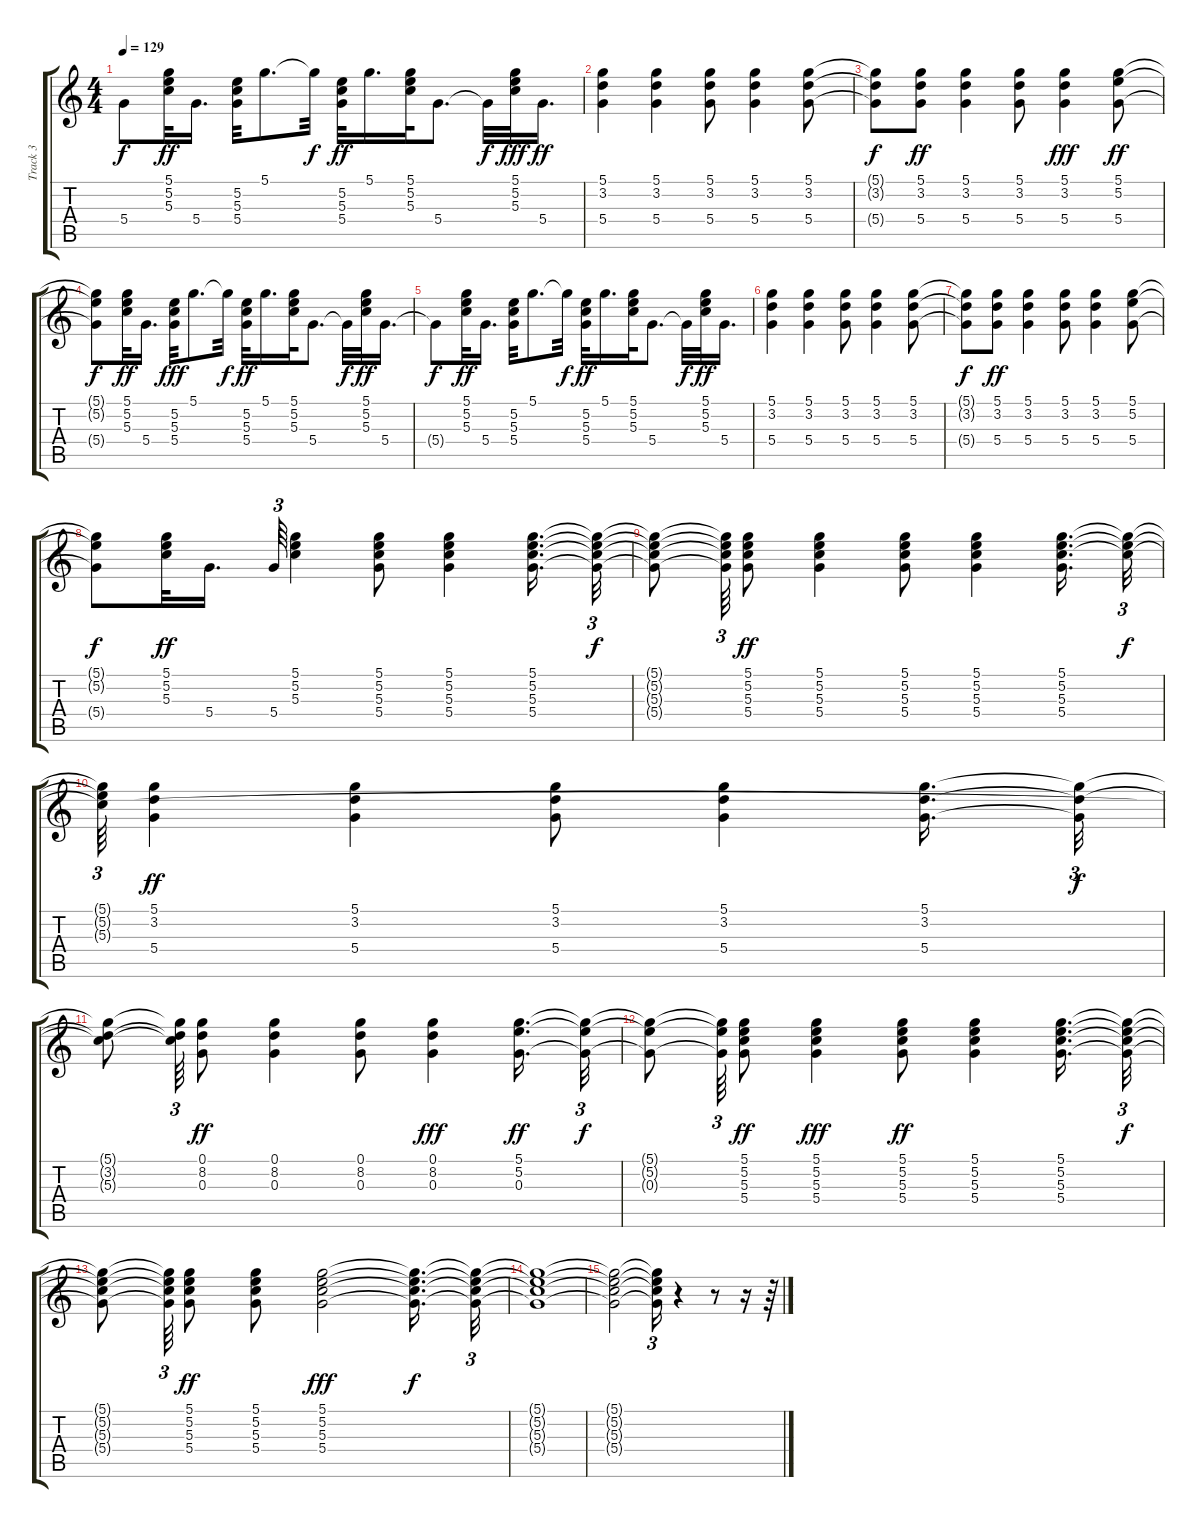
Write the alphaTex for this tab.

\track ("Track 3" "Track 3") {instrument acousticguitarsteel}
\staff {score tabs}
\tuning (D4 B3 G3 D3 G2 D2) {hide}
\ts (4 4)
\tempo 129
\clef g2
\ks c
5.4{t}.8{dy f} (5.1 5.2 5.3).32{dy ff} 5.4.16{d} (5.2 5.3 5.4).32 5.1.8{d} 5.1{t}.32{dy f} (5.2 5.3 5.4).32{dy ff} 5.1.16{d} (5.1 5.2 5.3).32 5.4.8{d} 5.4{t}.32{dy f} (5.1 5.2 5.3).32{dy fff} 5.4.16{d dy ff} |
(5.1 3.2 5.4).4 (5.1 3.2 5.4).4 (5.1 3.2 5.4).8 (5.1 3.2 5.4).4 (5.1 3.2 5.4).8 |
(5.1{t} 3.2{t} 5.4{t}).8{dy f} (5.1 3.2 5.4).8{dy ff} (5.1 3.2 5.4).4 (5.1 3.2 5.4).8 (5.1 3.2 5.4).4{dy fff} (5.1 5.2 5.4).8{dy ff} |
(5.1{t} 5.2{t} 5.4{t}).8{dy f} (5.1 5.2 5.3).32{dy ff} 5.4.16{d} (5.2 5.3 5.4).32{dy fff} 5.1.8{d} 5.1{t}.32{dy f} (5.2 5.3 5.4).32{dy ff} 5.1.16{d} (5.1 5.2 5.3).32 5.4.8{d} 5.4{t}.32{dy f} (5.1 5.2 5.3).32{dy ff} 5.4.16{d} |
5.4{t}.8{dy f} (5.1 5.2 5.3).32{dy ff} 5.4.16{d} (5.2 5.3 5.4).32 5.1.8{d} 5.1{t}.32{dy f} (5.2 5.3 5.4).32{dy ff} 5.1.16{d} (5.1 5.2 5.3).32 5.4.8{d} 5.4{t}.32{dy f} (5.1 5.2 5.3).32{dy ff} 5.4.16{d} |
(5.1 3.2 5.4).4 (5.1 3.2 5.4).4 (5.1 3.2 5.4).8 (5.1 3.2 5.4).4 (5.1 3.2 5.4).8 |
(5.1{t} 3.2{t} 5.4{t}).8{dy f} (5.1 3.2 5.4).8{dy ff} (5.1 3.2 5.4).4 (5.1 3.2 5.4).8 (5.1 3.2 5.4).4 (5.1 5.2 5.4).8 |
(5.1{t} 5.2{t} 5.4{t}).8{dy f} (5.1 5.2 5.3).32{dy ff} 5.4.16{d} 5.4.64{tu (3 2)} (5.1 5.2 5.3).4 (5.1 5.2 5.3 5.4).8 (5.1 5.2 5.3 5.4).4 (5.1 5.2 5.3 5.4).16{d} (5.1{t} 5.2{t} 5.3{t} 5.4{t}).32{tu (3 2) dy f} |
(5.1{t} 5.2{t} 5.3{t} 5.4{t}).8 (5.1{t} 5.2{t} 5.3{t} 5.4{t}).64{tu (3 2)} (5.1 5.2 5.3 5.4).8{dy ff} (5.1 5.2 5.3 5.4).4 (5.1 5.2 5.3 5.4).8 (5.1 5.2 5.3 5.4).4 (5.1 5.2 5.3 5.4).16{d} (5.1{t} 5.2{t} 5.3{t}).32{tu (3 2) dy f} |
(5.1{t} 5.2{t} 5.3{t}).64{tu (3 2)} (5.1 3.2 5.4).4{dy ff} (5.1 3.2 5.4).4 (5.1 3.2 5.4).8 (5.1 3.2 5.4).4 (5.1 3.2 5.4).16{d} (5.1{t} 3.2{t} 5.4{t}).32{tu (3 2) dy f} |
(5.1{t} 3.2{t} 5.3{t}).8 (5.1{t} 3.2{t} 5.3{t}).64{tu (3 2)} (0.1 8.2 0.3).8{dy ff} (0.1 8.2 0.3).4 (0.1 8.2 0.3).8 (0.1 8.2 0.3).4{dy fff} (5.1 5.2 0.3).16{d dy ff} (5.1{t} 5.2{t} 0.3{t}).32{tu (3 2) dy f} |
(5.1{t} 5.2{t} 0.3{t}).8 (5.1{t} 5.2{t} 0.3{t}).64{tu (3 2)} (5.1 5.2 5.3 5.4).8{dy ff} (5.1 5.2 5.3 5.4).4{dy fff} (5.1 5.2 5.3 5.4).8{dy ff} (5.1 5.2 5.3 5.4).4 (5.1 5.2 5.3 5.4).16{d} (5.1{t} 5.2{t} 5.3{t} 5.4{t}).32{tu (3 2) dy f} |
(5.1{t} 5.2{t} 5.3{t} 5.4{t}).8 (5.1{t} 5.2{t} 5.3{t} 5.4{t}).64{tu (3 2)} (5.1 5.2 5.3 5.4).8{dy ff} (5.1 5.2 5.3 5.4).8 (5.1 5.2 5.3 5.4).2{dy fff} (5.1{t} 5.2{t} 5.3{t} 5.4{t}).16{d dy f} (5.1{t} 5.2{t} 5.3{t} 5.4{t}).32{tu (3 2)} |
(5.1{t} 5.2{t} 5.3{t} 5.4{t}).1 |
(5.1{t} 5.2{t} 5.3{t} 5.4{t}).2 (5.1{t} 5.2{t} 5.3{t} 5.4{t}).16{tu (3 2)} r.4 r.8 r.16 r.64
